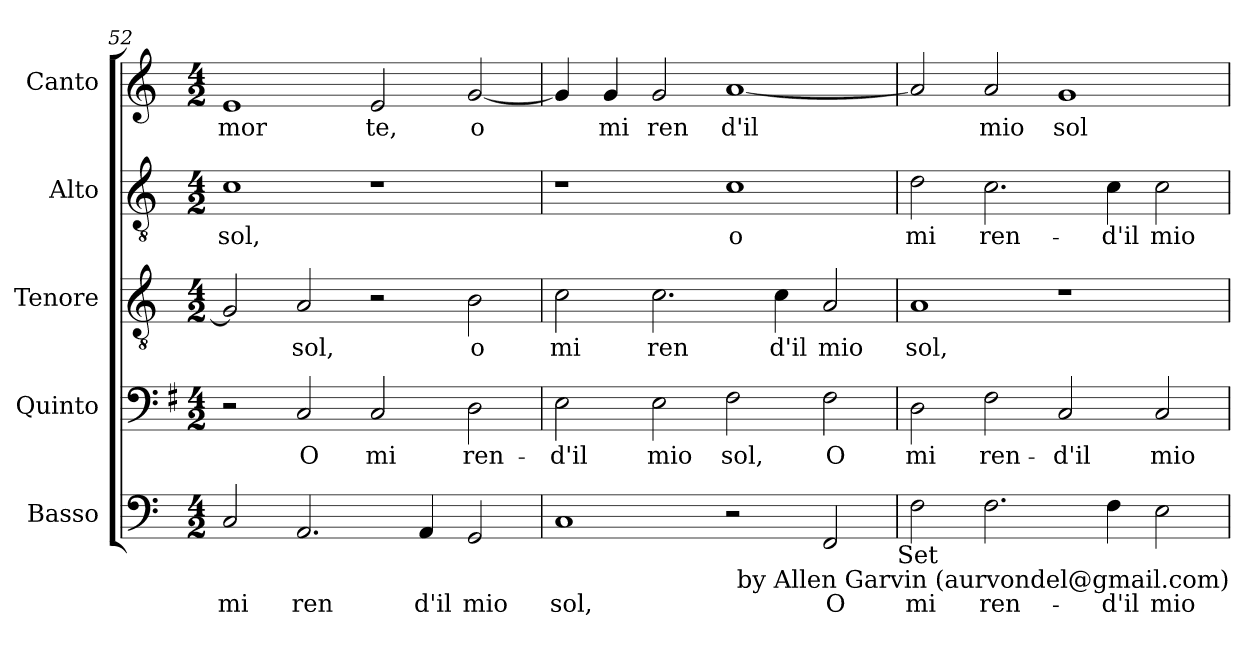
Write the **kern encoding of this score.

**kern	**text	**kern	**text	**kern	**text	**kern	**text	**kern	**text
*part5	*part5	*part4	*part4	*part3	*part3	*part2	*part2	*part1	*part1
*staff5	*staff5	*staff4	*staff4	*staff3	*staff3	*staff2	*staff2	*staff1	*staff1
*I"Basso	*	*I"Quinto	*	*I"Tenore	*	*I"Alto	*	*I"Canto	*
*clefF4	*	*clefF4	*	*clefGv2	*	*clefGv2	*	*clefG2	*
*	*	*ITrd-3c-5	*	*	*	*	*	*	*
*	*	*k[]	*	*	*	*	*	*	*
*	*	*C:	*	*	*	*	*	*	*
*M4/2	*	*M4/2	*	*M4/2	*	*M4/2	*	*M4/2	*
=52	=52	=52	=52	=52	=52	=52	=52	=52	=52
!	!LO:LY:b:cj	!	!	!	!	!	!LO:LY:b:cj	!	!LO:LY:b:cj
2C/	mi	2r	.	2G/]	.	1c	sol,	1e	mor
!	!LO:LY:b:cj	!	!LO:LY:b:cj	!	!LO:LY:b:cj	!	!	!	!
2.AA/	ren	2F/	O	2A/	sol,	.	.	.	.
!	!	!	!LO:LY:b:cj	!	!	!	!	!	!LO:LY:b:cj
.	.	2F/	mi	2r	.	1r	.	2e/	te,
!	!LO:LY:b:cj	!	!	!	!	!	!	!	!
4AA/	d'il	.	.	.	.	.	.	.	.
!	!LO:LY:b:cj	!	!LO:LY:b:cj	!	!LO:LY:b:cj	!	!	!	!LO:LY:b:cj
2GG/	mio	2G\	ren-	2B\	o	.	.	[>2g/	o
!!LO:LB:g=z
=53	=53	=53	=53	=53	=53	=53	=53	=53	=53
!	!LO:LY:b:cj	!	!LO:LY:b:cj	!	!LO:LY:b:cj	!	!	!	!
1C	sol,	2A\	-d'il	2c\	mi	1r	.	4g/]	.
!	!	!	!	!	!	!	!	!	!LO:LY:b:cj
.	.	.	.	.	.	.	.	4g/	mi
!	!	!	!LO:LY:b:cj	!	!LO:LY:b:cj	!	!	!	!LO:LY:b:cj
.	.	2A\	mio	2.c\	ren	.	.	2g/	ren
!	!	!	!LO:LY:b:cj	!	!	!	!LO:LY:b:cj	!	!LO:LY:b:cj
2r	.	2B\	sol,	.	.	1c	o	[<1a	d'il
!	!	!	!	!	!LO:LY:b:cj	!	!	!	!
.	.	.	.	4c\	d'il	.	.	.	.
!	!LO:LY:b:cj	!	!LO:LY:b:cj	!	!LO:LY:b:cj	!	!	!	!
2FF/	O	2B\	O	2A/	mio	.	.	.	.
!LO:TX:b:t=Set	!	!	!	!	!	!	!	!	!
=54	=54	=54	=54	=54	=54	=54	=54	=54	=54
!	!LO:LY:b:cj	!	!LO:LY:b:cj	!	!LO:LY:b:cj	!	!LO:LY:b:cj	!	!
2F\	mi	2G\	mi	1A	sol,	2d\	mi	2a/]	.
!	!LO:LY:b:cj	!	!LO:LY:b:cj	!	!	!	!LO:LY:b:cj	!	!LO:LY:b:cj
2.F\	ren-	2B\	ren-	.	.	2.c\	ren-	2a/	mio
!	!	!	!LO:LY:b:cj	!	!	!	!	!	!LO:LY:b:cj
.	.	2F/	-d'il	1r	.	.	.	1g	sol
!	!LO:LY:b:cj	!	!	!	!	!	!LO:LY:b:cj	!	!
4F\	-d'il	.	.	.	.	4c\	-d'il	.	.
!	!LO:LY:b:cj	!	!LO:LY:b:cj	!	!	!	!LO:LY:b:cj	!	!
2E\	mio	2F/	mio	.	.	2c\	mio	.	.
!LO:TX:b:t=by Allen Garvin (aurvondel@gmail.com)	!	!	!	!	!	!	!	!	!
=	=	=	=	=	=	=	=	=	=
*-	*-	*-	*-	*-	*-	*-	*-	*-	*-
